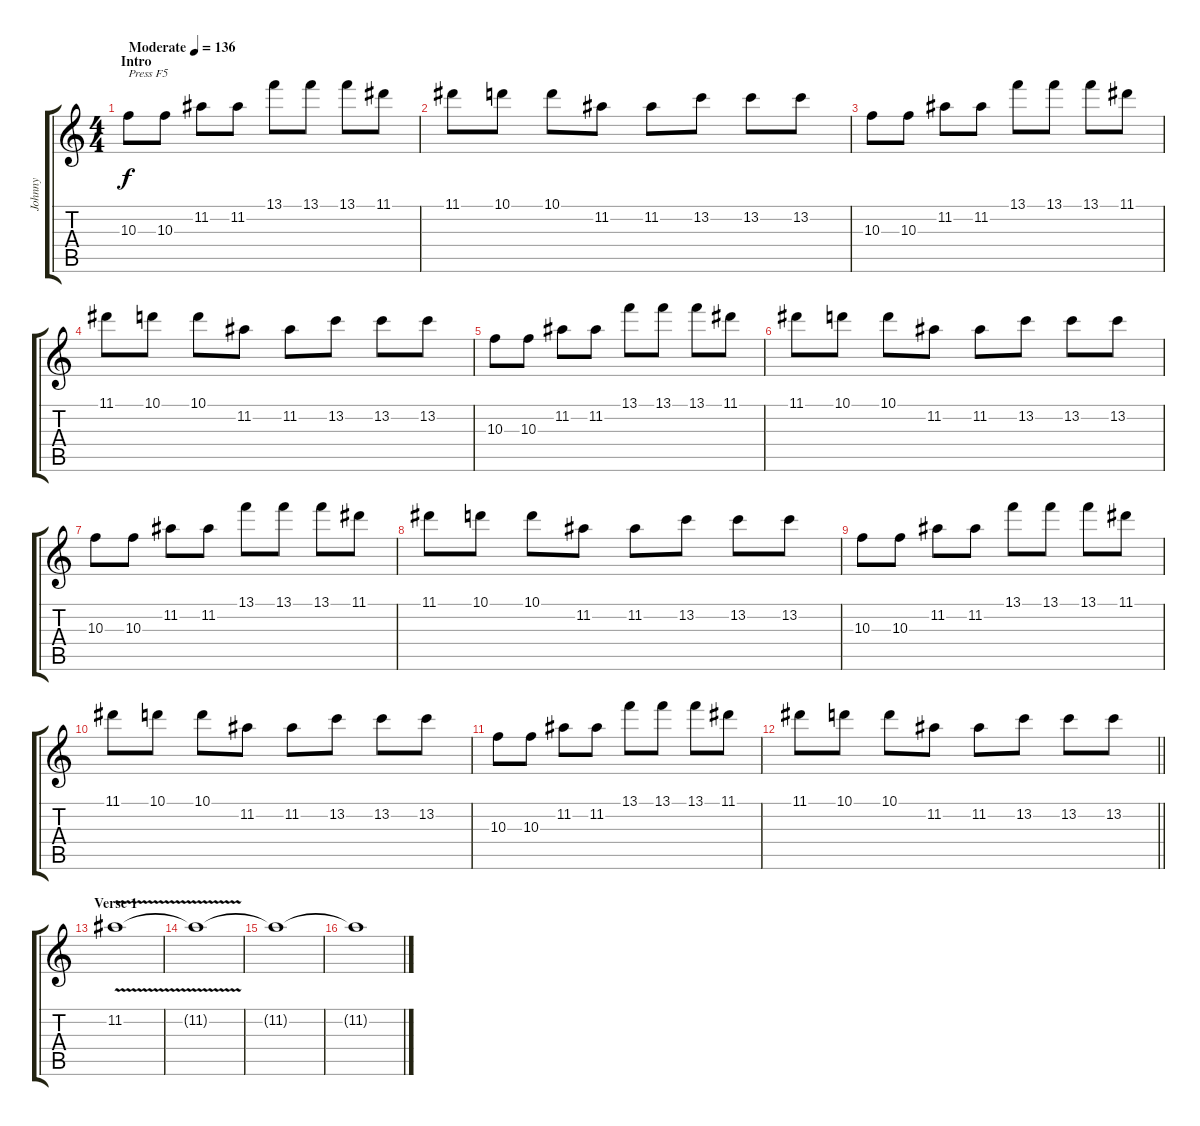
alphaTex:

\track ("Johnny" "Johnny") {instrument distortionguitar}
\staff {score tabs}
\tuning (E4 B3 G3 D3 A2 D2) {hide}
\ts (4 4)
\section ("" "Intro")
\tempo (136 "Moderate")
\clef g2
\ks c
10.3.8{txt "Press F5" dy f instrument distortionguitar} 10.3.8 11.2.8 11.2.8 13.1.8 13.1.8 13.1.8 11.1.8 |
11.1.8 10.1.8 10.1.8 11.2.8 11.2.8 13.2.8 13.2.8 13.2.8 |
10.3.8 10.3.8 11.2.8 11.2.8 13.1.8 13.1.8 13.1.8 11.1.8 |
11.1.8 10.1.8 10.1.8 11.2.8 11.2.8 13.2.8 13.2.8 13.2.8 |
10.3.8 10.3.8 11.2.8 11.2.8 13.1.8 13.1.8 13.1.8 11.1.8 |
11.1.8 10.1.8 10.1.8 11.2.8 11.2.8 13.2.8 13.2.8 13.2.8 |
10.3.8 10.3.8 11.2.8 11.2.8 13.1.8 13.1.8 13.1.8 11.1.8 |
11.1.8 10.1.8 10.1.8 11.2.8 11.2.8 13.2.8 13.2.8 13.2.8 |
10.3.8 10.3.8 11.2.8 11.2.8 13.1.8 13.1.8 13.1.8 11.1.8 |
11.1.8 10.1.8 10.1.8 11.2.8 11.2.8 13.2.8 13.2.8 13.2.8 |
10.3.8 10.3.8 11.2.8 11.2.8 13.1.8 13.1.8 13.1.8 11.1.8 |
\barLineRight lightlight
11.1.8 10.1.8 10.1.8 11.2.8 11.2.8 13.2.8 13.2.8 13.2.8 |
\section ("" "Verse 1")
11.2{v}.1 |
11.2{t}.1 |
11.2{t}.1 |
11.2{t}.1
